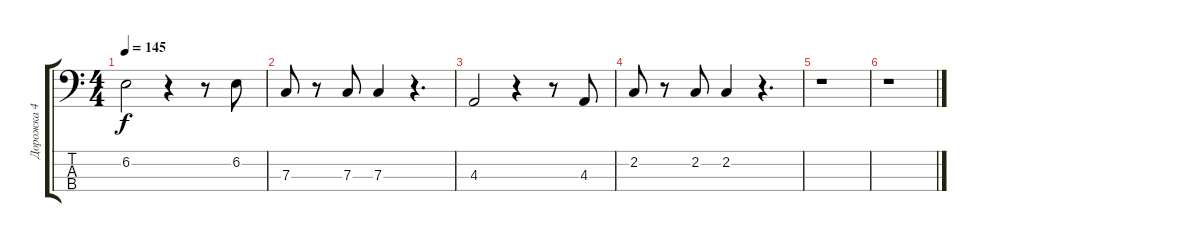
\track ("Дорожка 4" "Дорожка 4") {instrument electricbassfinger}
\staff {score tabs}
\tuning (Eb2 Bb1 F1 Bb0) {hide}
\ts (4 4)
\tempo 145
\clef f4
\ks c
6.2.2{dy f} r.4 r.8 6.2.8 |
7.3.8 r.8 7.3.8 7.3.4 r.4{d} |
4.3.2 r.4 r.8 4.3.8 |
2.2.8 r.8 2.2.8 2.2.4 r.4{d} |
r.1 |
r.1
